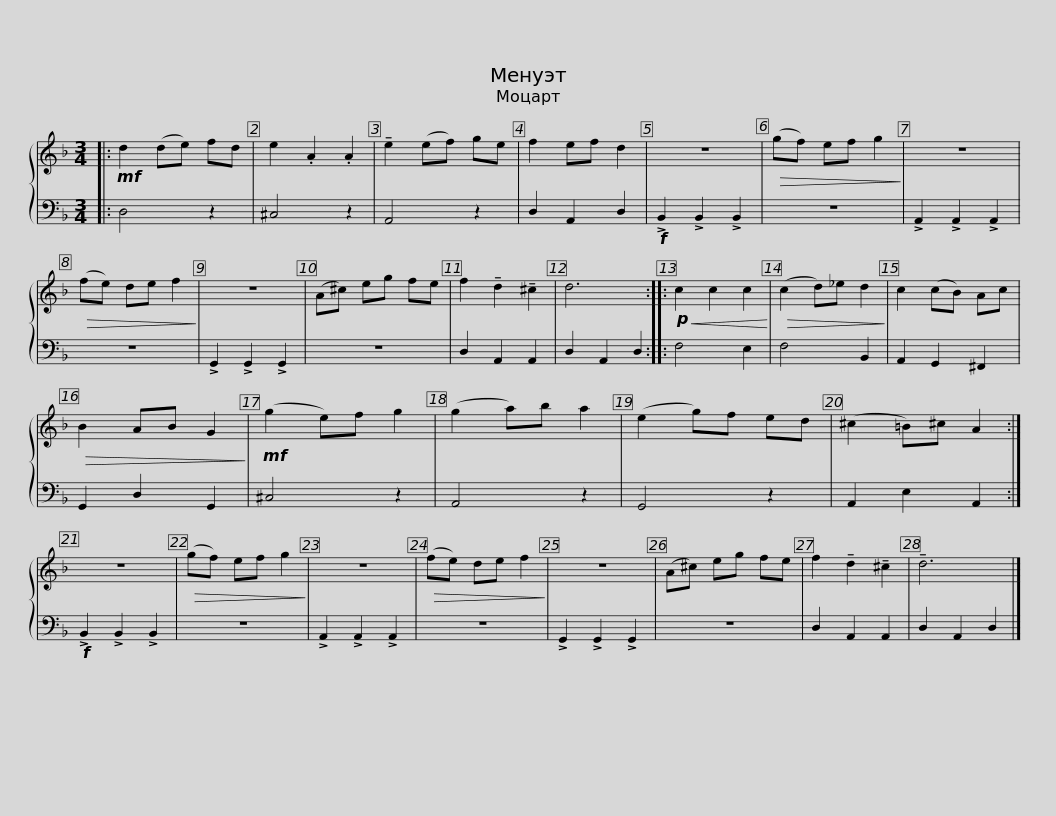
X:1
%%score { 1 | 2 }
L:1/8
M:3/4
I:linebreak $
K:F
V:1 treble
V:2 bass
V:1
|:!mf! d2 (de) fd | e2 .A2 .A2 | !tenuto!e2 (ef) ge | f2 ef d2 | z6 | %5
!>(! (gf) ef g2!>)! | z6 |!>(! (fe) de f2!>)! | z6 |$ (A^c) eg fe | %10
 f2 !tenuto!d2 !tenuto!^c2 | d6 ::!p!!<(! c2 c2 c2!<)! |!>(! (c2 d)_e d2!>)! | c2 (cB) Ac | %15
!>(! B2 AB G2!>)! |!mf! (g2 e)f g2 |$ (g2 a)b a2 | (e2 g)f ed | (^c2 =B)^c A2 :| %20
 z6 |!>(! (gf) ef g2!>)! | z6 |!>(! (fe) de f2!>)! | z6 |$ %25
 (A^c) eg fe | f2 !tenuto!d2 !tenuto!^c2 | !tenuto!d6 |] %28
V:2
|: D,4 z2 | ^C,4 z2 | A,,4 z2 | D,2 A,,2 D,2 |!f! !>!B,,2 !>!B,,2 !>!B,,2 | %5
 z6 | !>!A,,2 !>!A,,2 !>!A,,2 | z6 | !>!G,,2 !>!G,,2 !>!G,,2 |$ z6 | %10
 D,2 A,,2 A,,2 | D,2 A,,2 D,2 :: F,4 E,2 | F,4 B,,2 | A,,2 G,,2 ^F,,2 | %15
 G,,2 D,2 G,,2 | ^C,4 z2 |$ A,,4 z2 | G,,4 z2 | A,,2 E,2 A,,2 :| %20
!f! !>!B,,2 !>!B,,2 !>!B,,2 | z6 | !>!A,,2 !>!A,,2 !>!A,,2 | z6 | !>!G,,2 !>!G,,2 !>!G,,2 |$ %25
 z6 | D,2 A,,2 A,,2 | D,2 A,,2 D,2 |] %28
